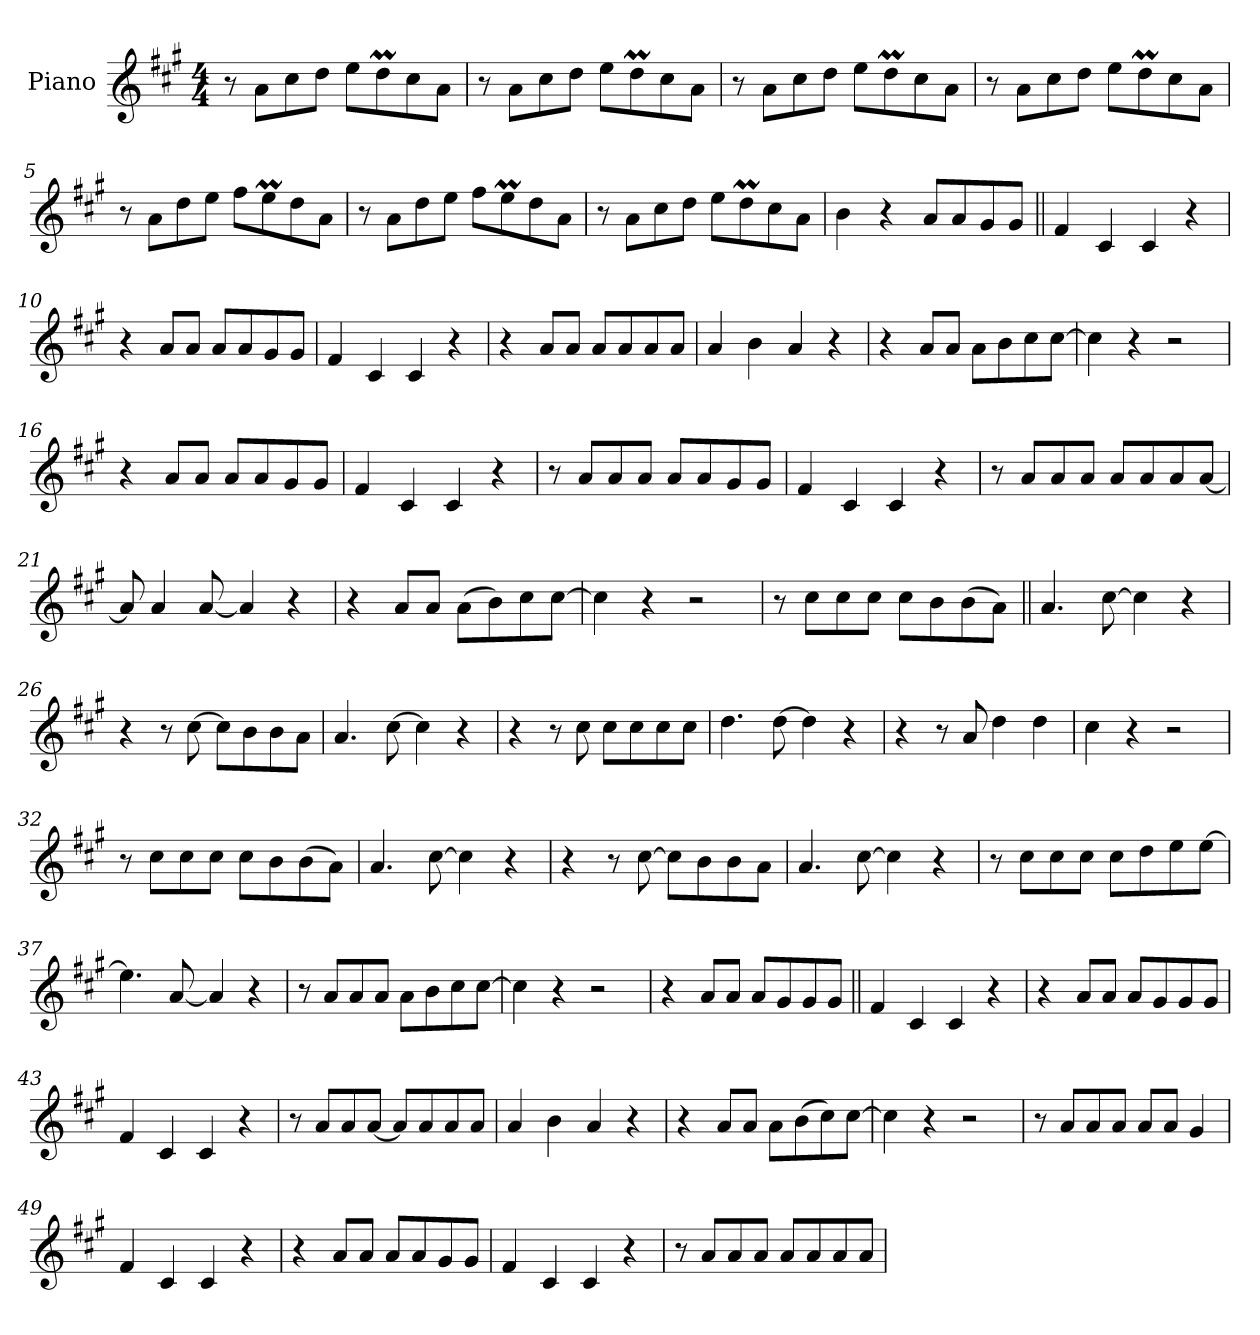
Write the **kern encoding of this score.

**kern
*part1
*staff1
*I"Piano
*I'Pno.
*clefG2
*k[f#c#g#]
*M4/4
=1
8r
8a!L
8cc#!
8dd!J
8ee!L
8ddM!
8cc#!
8a!J
=2
8r
8a!L
8cc#!
8dd!J
8ee!L
8ddM!
8cc#!
8a!J
=3
8r
8a!L
8cc#!
8dd!J
8ee!L
8ddM!
8cc#!
8a!J
=4
8r
8a!L
8cc#!
8dd!J
8ee!L
8ddM!
8cc#!
8a!J
=5
8r
8a!L
8dd!
8ee!J
8ff#!L
8eeM!
8dd!
8a!J
=6
8r
8a!L
8dd!
8ee!J
8ff#!L
8eeM!
8dd!
8a!J
=7
8r
8a!L
8cc#!
8dd!J
8ee!L
8ddM!
8cc#!
8a!J
=8
4b!
4r
8aL
8a
8g#
8g#J
=9||
4f#
4c#
4c#
4r
=10
4r
8aL
8aJ
8aL
8a
8g#
8g#J
=11
4f#
4c#
4c#
4r
=12
4r
8aL
8aJ
8aL
8a
8a
8aJ
=13
4a
4b
4a
4r
=14
4r
8aL
8aJ
8aL
8b
8cc#
[8cc#J
=15
4cc#]
4r
2r
=16
4r
8aL
8aJ
8aL
8a
8g#
8g#J
=17
4f#
4c#
4c#
4r
=18
8r
8aL
8a
8aJ
8aL
8a
8g#
8g#J
=19
4f#
4c#
4c#
4r
=20
8r
8aL
8a
8aJ
8aL
8a
8a
[8aJ
=21
8a]
4a
[8a
4a]
4r
=22
4r
8aL
8aJ
(>8aL
8b)
8cc#
[8cc#J
=23
4cc#]
4r
2r
=24
8r
8cc#L
8cc#
8cc#J
8cc#L
8b
(>8b
8aJ)
=25||
4.a
[8cc#
4cc#]
4r
=26
4r
8r
[8cc#
8cc#L]
8b
8b
8aJ
=27
4.a
[8cc#
4cc#]
4r
=28
4r
8r
8cc#
8cc#L
8cc#
8cc#
8cc#J
=29
4.dd
[8dd
4dd]
4r
=30
4r
8r
8a
4dd
4dd
=31
4cc#
4r
2r
=32
8r
8cc#L
8cc#
8cc#J
8cc#L
8b
(>8b
8aJ)
=33
4.a
[8cc#
4cc#]
4r
=34
4r
8r
[8cc#
8cc#L]
8b
8b
8aJ
=35
4.a
[8cc#
4cc#]
4r
=36
8r
8cc#L
8cc#
8cc#J
8cc#L
8dd
8ee
[8eeJ
=37
4.ee]
[8a
4a]
4r
=38
8r
8aL
8a
8aJ
8aL
8b
8cc#
[8cc#J
=39
4cc#]
4r
2r
=40
4r
8aL
8aJ
8aL
8g#
8g#
8g#J
=41||
4f#
4c#
4c#
4r
=42
4r
8aL
8aJ
8aL
8g#
8g#
8g#J
=43
4f#
4c#
4c#
4r
=44
8r
8aL
8a
[8aJ
8aL]
8a
8a
8aJ
=45
4a
4b
4a
4r
=46
4r
8aL
8aJ
8aL
(>8b
8cc#)
[8cc#J
=47
4cc#]
4r
2r
=48
8r
8aL
8a
8aJ
8aL
8aJ
4g#
=49
4f#
4c#
4c#
4r
=50
4r
8aL
8aJ
8aL
8a
8g#
8g#J
=51
4f#
4c#
4c#
4r
=52
8r
8aL
8a
8aJ
8aL
8a
8a
8aJ
=
*-
